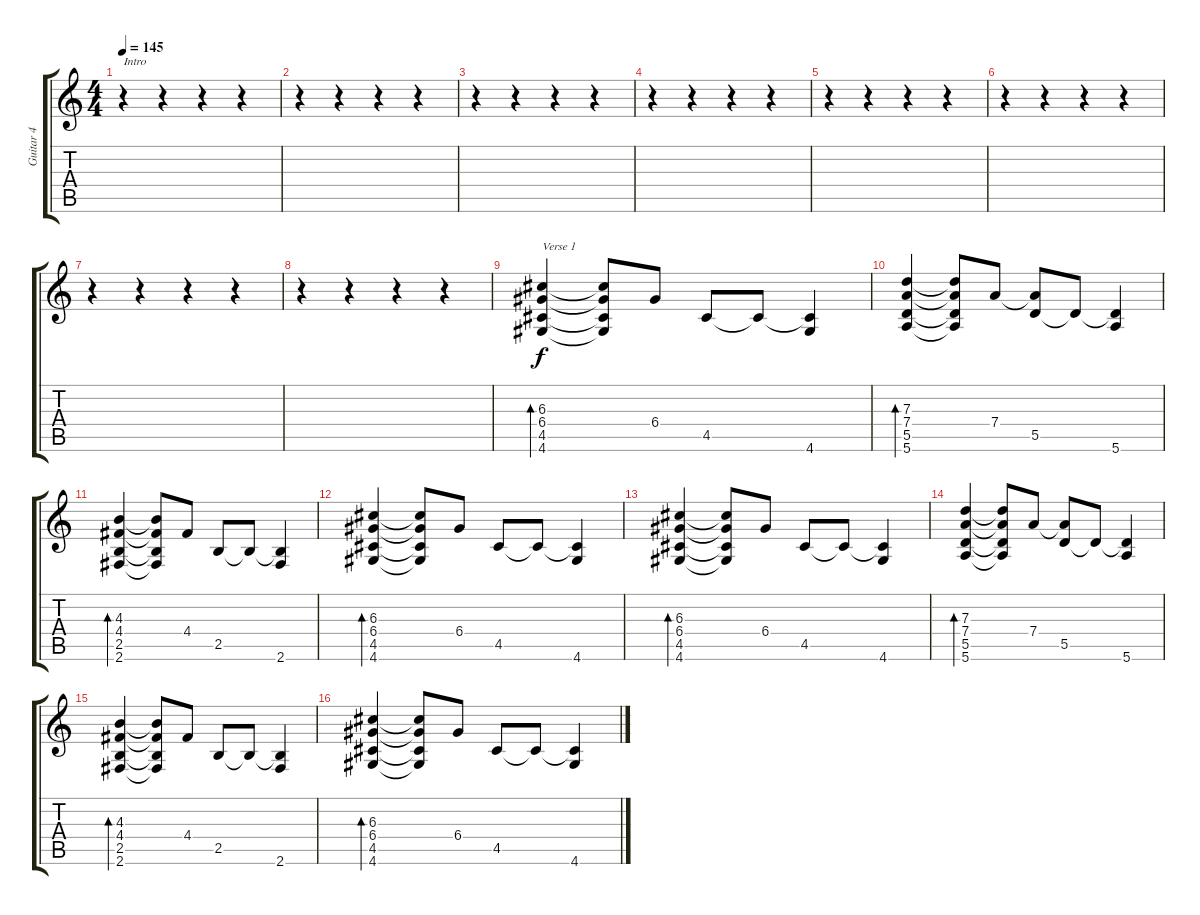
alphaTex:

\track ("Guitar 4" "Guitar 4") {instrument electricguitarjazz}
\staff {score tabs}
\tuning (E4 B3 G3 D3 A2 E2) {hide}
\ts (4 4)
\tempo 145
\clef g2
\ks c
r.4{txt "Intro" dy f instrument electricguitarjazz} r.4 r.4 r.4 |
r.4 r.4 r.4 r.4 |
r.4 r.4 r.4 r.4 |
r.4 r.4 r.4 r.4 |
r.4 r.4 r.4 r.4 |
r.4 r.4 r.4 r.4 |
r.4 r.4 r.4 r.4 |
r.4 r.4 r.4 r.4 |
(6.3 6.4 4.5 4.6).4{bd 480 txt "Verse 1"} (6.3{t} 6.4{t} 4.5{t} 4.6{t}).8 6.4.8 4.5.8 4.5{t}.8 (4.5{t} 4.6).4 |
(7.3 7.4 5.5 5.6).4{bd 480} (7.3{t} 7.4{t} 5.5{t} 5.6{t}).8 7.4.8 (7.4{t} 5.5).8 5.5{t}.8 (5.5{t} 5.6).4 |
(4.3 4.4 2.5 2.6).4{bd 480} (4.3{t} 4.4{t} 2.5{t} 2.6{t}).8 4.4.8 2.5.8 2.5{t}.8 (2.5{t} 2.6).4 |
(6.3 6.4 4.5 4.6).4{bd 480} (6.3{t} 6.4{t} 4.5{t} 4.6{t}).8 6.4.8 4.5.8 4.5{t}.8 (4.5{t} 4.6).4 |
(6.3 6.4 4.5 4.6).4{bd 480} (6.3{t} 6.4{t} 4.5{t} 4.6{t}).8 6.4.8 4.5.8 4.5{t}.8 (4.5{t} 4.6).4 |
(7.3 7.4 5.5 5.6).4{bd 480} (7.3{t} 7.4{t} 5.5{t} 5.6{t}).8 7.4.8 (7.4{t} 5.5).8 5.5{t}.8 (5.5{t} 5.6).4 |
(4.3 4.4 2.5 2.6).4{bd 480} (4.3{t} 4.4{t} 2.5{t} 2.6{t}).8 4.4.8 2.5.8 2.5{t}.8 (2.5{t} 2.6).4 |
(6.3 6.4 4.5 4.6).4{bd 480} (6.3{t} 6.4{t} 4.5{t} 4.6{t}).8 6.4.8 4.5.8 4.5{t}.8 (4.5{t} 4.6).4
